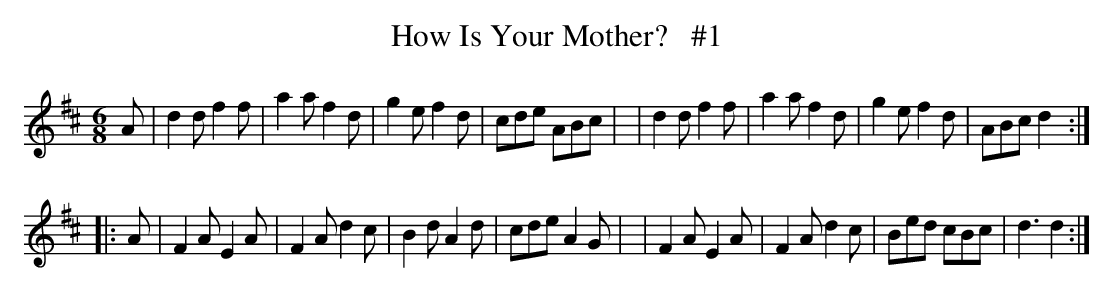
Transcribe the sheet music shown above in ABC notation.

X:1
T: How Is Your Mother?   #1
M: 6/8
L: 1/8
K: D
A \
| d2d f2f | a2a f2d | g2e f2d | cde ABc |\
| d2d f2f | a2a f2d | g2e f2d | ABc d2 :|
|: A \
| F2A E2A | F2A d2c | B2d A2d | cde A2G |\
| F2A E2A | F2A d2c | Bed cBc | d3  d2 :|
